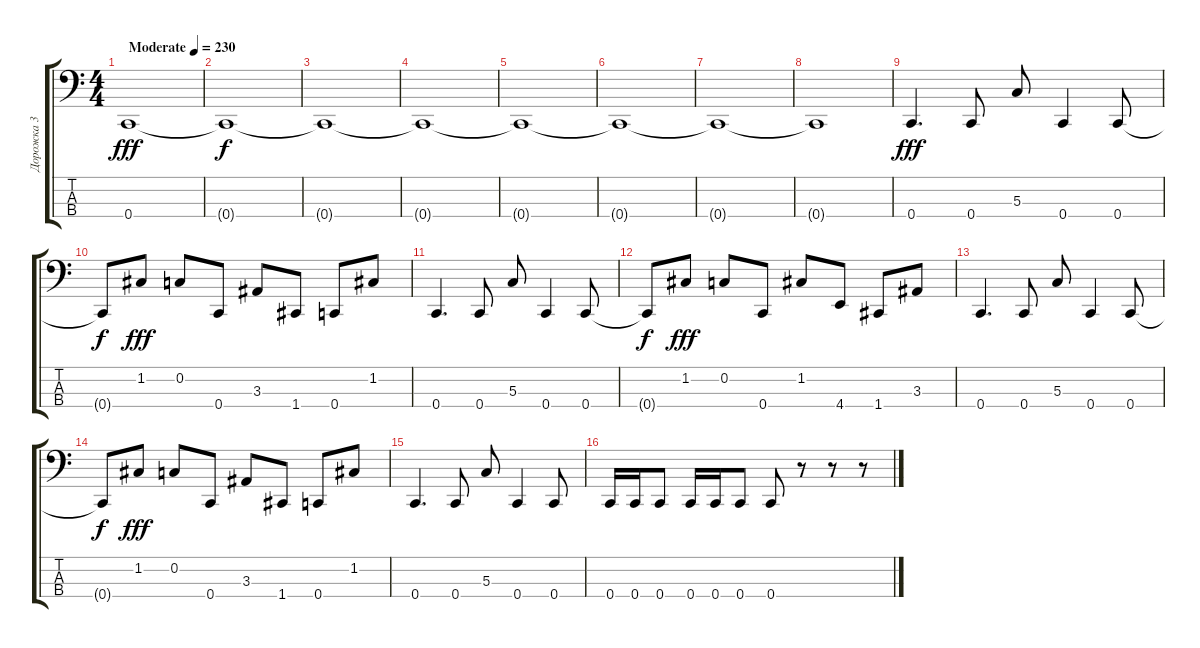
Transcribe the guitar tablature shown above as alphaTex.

\track ("Дорожка 3" "Дорожка 3") {instrument electricbassfinger}
\staff {score tabs}
\tuning (F2 C2 G1 C1) {hide}
\ts (4 4)
\tempo (230 "Moderate")
\clef f4
\ks c
0.4.1{dy fff instrument electricbassfinger} |
0.4{t}.1{dy f} |
0.4{t}.1 |
0.4{t}.1 |
0.4{t}.1 |
0.4{t}.1 |
0.4{t}.1 |
0.4{t}.1 |
0.4.4{d dy fff} 0.4.8 5.3.8 0.4.4 0.4.8 |
0.4{t}.8{dy f} 1.2.8{dy fff} 0.2.8 0.4.8 3.3.8 1.4.8 0.4.8 1.2.8 |
0.4.4{d} 0.4.8 5.3.8 0.4.4 0.4.8 |
0.4{t}.8{dy f} 1.2.8{dy fff} 0.2.8 0.4.8 1.2.8 4.4.8 1.4.8 3.3.8 |
0.4.4{d} 0.4.8 5.3.8 0.4.4 0.4.8 |
0.4{t}.8{dy f} 1.2.8{dy fff} 0.2.8 0.4.8 3.3.8 1.4.8 0.4.8 1.2.8 |
0.4.4{d} 0.4.8 5.3.8 0.4.4 0.4.8 |
0.4.16 0.4.16 0.4.8 0.4.16 0.4.16 0.4.8 0.4.8 r.8 r.8 r.8
